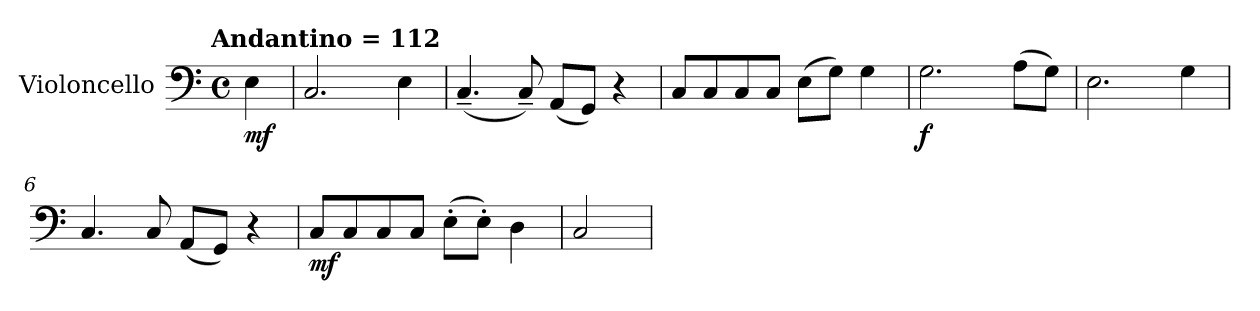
**kern	**dynam
*part1	*part1
*staff1	*staff1
*I"Violoncello	*
*I'Vc.	*
*clefF4	*
*k[]	*
!!LO:TX:omd:t=Andantino  = 112
*M4/4	*
*met(c)	*
*MM94	*
=	=
!	!LO:DY:b
4E\	mf
=1	=1
2.C/	.
4E\	.
=2	=2
(<4.C~/	.
8C~/)	.
(<8AA/L	.
8GG/J)	.
4r	.
=3	=3
8C/L	.
8C/	.
8C/	.
8C/J	.
(>8E\L	.
8G\J)	.
4G\	.
=4	=4
!	!LO:DY:b
2.G\	f
(>8A\L	.
8G\J)	.
=5	=5
2.E\	.
4G\	.
=6	=6
4.C/	.
8C/	.
(<8AA/L	.
8GG/J)	.
4r	.
=7	=7
!	!LO:DY:b
8C/L	mf
8C/	.
8C/	.
8C/J	.
(>8E'\L	.
8E'\J)	.
4D\	.
=8	=8
2C/	.
=	=
*-	*-
